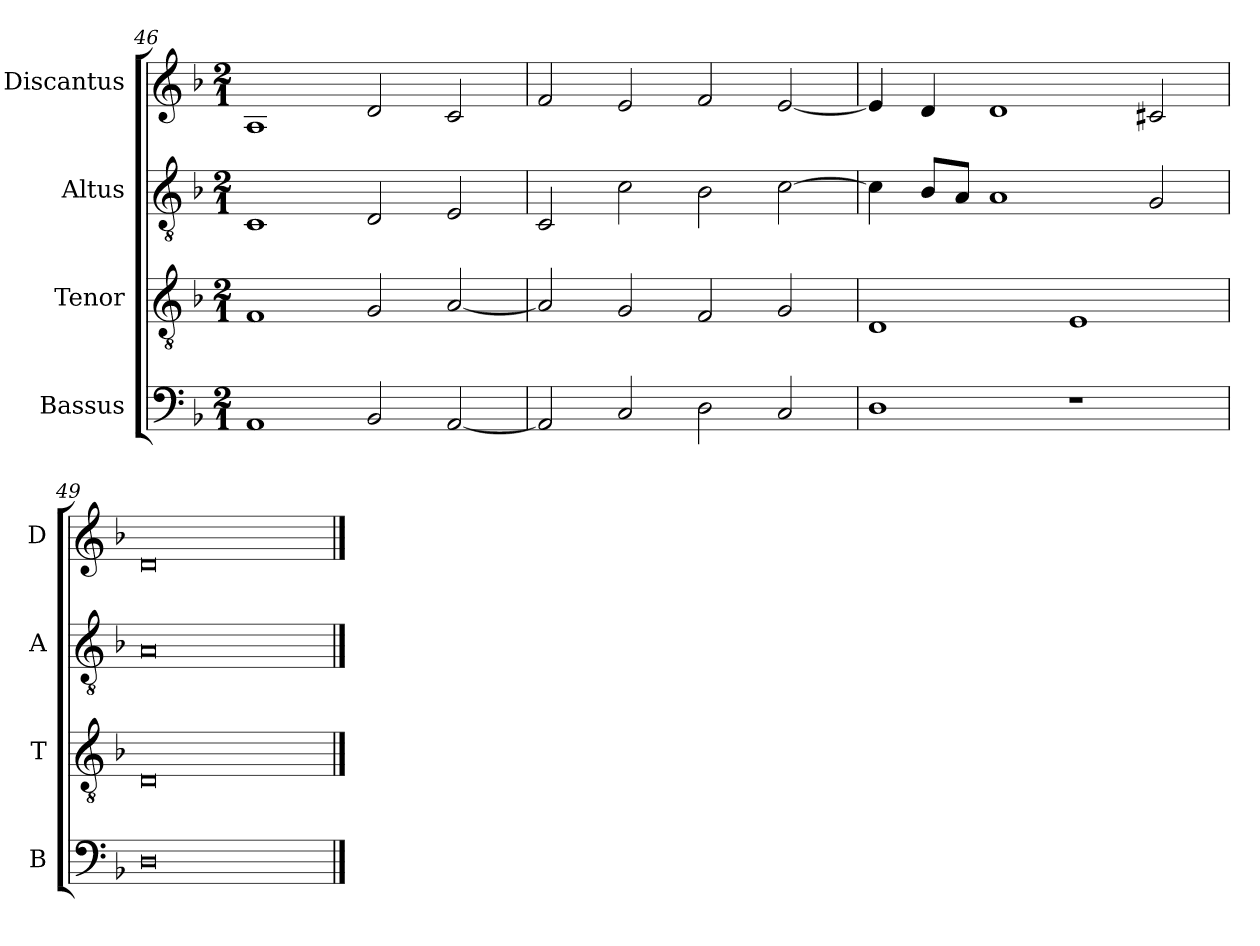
**kern	**kern	**kern	**kern
*part4	*part3	*part2	*part1
*staff4	*staff3	*staff2	*staff1
*I"Bassus	*I"Tenor	*I"Altus	*I"Discantus
*I'B	*I'T	*I'A	*I'D
*clefF4	*clefGv2	*clefGv2	*clefG2
*k[b-]	*k[b-]	*k[b-]	*k[b-]
*M2/1	*M2/1	*M2/1	*M2/1
=46	=46	=46	=46
1AA	1F	1C	1A
2BB-/	2G/	2D/	2d/
[2AA/	[2A/	2E/	2c/
=47	=47	=47	=47
2AA/]	2A/]	2C/	2f/
2C/	2G/	2c\	2e/
2D\	2F/	2B-\	2f/
2C/	2G/	[2c\	[2e/
=48	=48	=48	=48
1D	1D	4c\]	4e/]
.	.	8B-/L	4d/
.	.	8A/J	.
.	.	1A	1d
1r	1E	.	.
.	.	2G/	2c#X/
=49	=49	=49	=49
0D	0D	0A	0d
==	==	==	==
*-	*-	*-	*-
